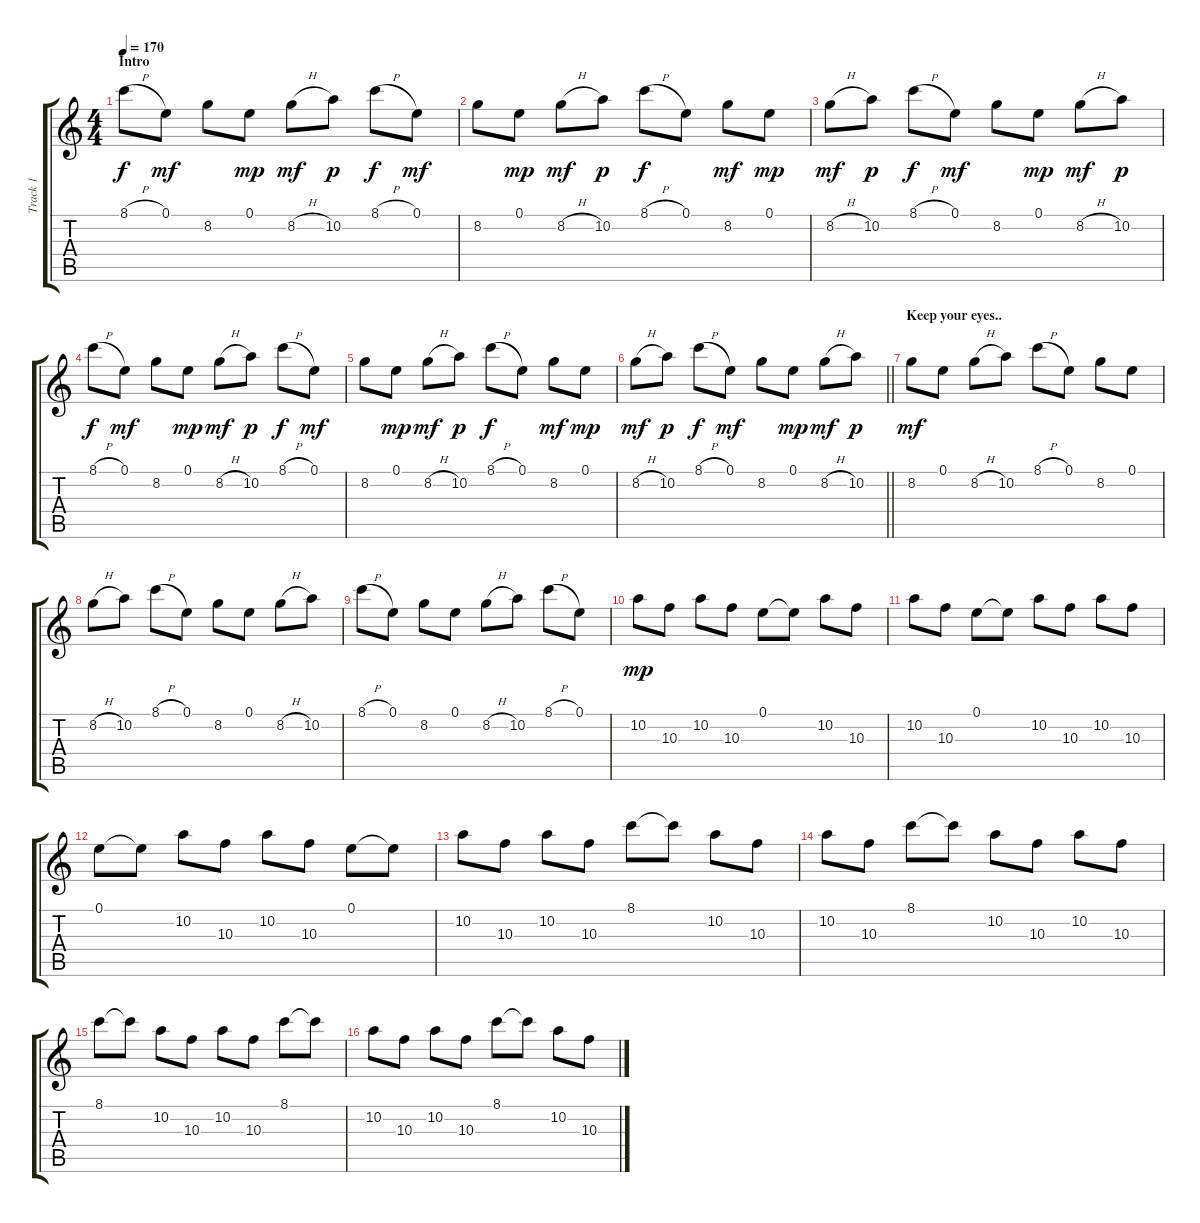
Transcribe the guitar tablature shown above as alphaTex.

\track ("Track 1" "Track 1") {instrument acousticguitarsteel}
\staff {score tabs}
\tuning (E4 B3 G3 D3 A2 E2) {hide}
\ts (4 4)
\section ("" "Intro")
\tempo 170
\clef g2
\ks c
8.1{h}.8{dy f balance 8 instrument acousticguitarsteel} 0.1.8{dy mf} 8.2.8 0.1.8{dy mp} 8.2{h}.8{dy mf} 10.2.8{dy p} 8.1{h}.8{dy f} 0.1.8{dy mf} |
8.2.8 0.1.8{dy mp} 8.2{h}.8{dy mf} 10.2.8{dy p} 8.1{h}.8{dy f} 0.1.8 8.2.8{dy mf} 0.1.8{dy mp} |
8.2{h}.8{dy mf} 10.2.8{dy p} 8.1{h}.8{dy f} 0.1.8{dy mf} 8.2.8 0.1.8{dy mp} 8.2{h}.8{dy mf} 10.2.8{dy p} |
8.1{h}.8{dy f} 0.1.8{dy mf} 8.2.8 0.1.8{dy mp} 8.2{h}.8{dy mf} 10.2.8{dy p} 8.1{h}.8{dy f} 0.1.8{dy mf} |
8.2.8 0.1.8{dy mp} 8.2{h}.8{dy mf} 10.2.8{dy p} 8.1{h}.8{dy f} 0.1.8 8.2.8{dy mf} 0.1.8{dy mp} |
\barLineRight lightlight
8.2{h}.8{dy mf} 10.2.8{dy p} 8.1{h}.8{dy f} 0.1.8{dy mf} 8.2.8 0.1.8{dy mp} 8.2{h}.8{dy mf} 10.2.8{dy p} |
\section ("" "Keep your eyes..")
8.2.8{dy mf balance 16} 0.1.8 8.2{h}.8 10.2.8 8.1{h}.8 0.1.8 8.2.8 0.1.8 |
8.2{h}.8 10.2.8 8.1{h}.8 0.1.8 8.2.8 0.1.8 8.2{h}.8 10.2.8 |
8.1{h}.8 0.1.8 8.2.8 0.1.8 8.2{h}.8 10.2.8 8.1{h}.8 0.1.8 |
10.2.8{dy mp} 10.3.8 10.2.8 10.3.8 0.1.8 0.1{t}.8 10.2.8 10.3.8 |
10.2.8 10.3.8 0.1.8 0.1{t}.8 10.2.8 10.3.8 10.2.8 10.3.8 |
0.1.8 0.1{t}.8 10.2.8 10.3.8 10.2.8 10.3.8 0.1.8 0.1{t}.8 |
10.2.8 10.3.8 10.2.8 10.3.8 8.1.8 8.1{t}.8 10.2.8 10.3.8 |
10.2.8 10.3.8 8.1.8 8.1{t}.8 10.2.8 10.3.8 10.2.8 10.3.8 |
8.1.8 8.1{t}.8 10.2.8 10.3.8 10.2.8 10.3.8 8.1.8 8.1{t}.8 |
10.2.8 10.3.8 10.2.8 10.3.8 8.1.8 8.1{t}.8 10.2.8 10.3.8
